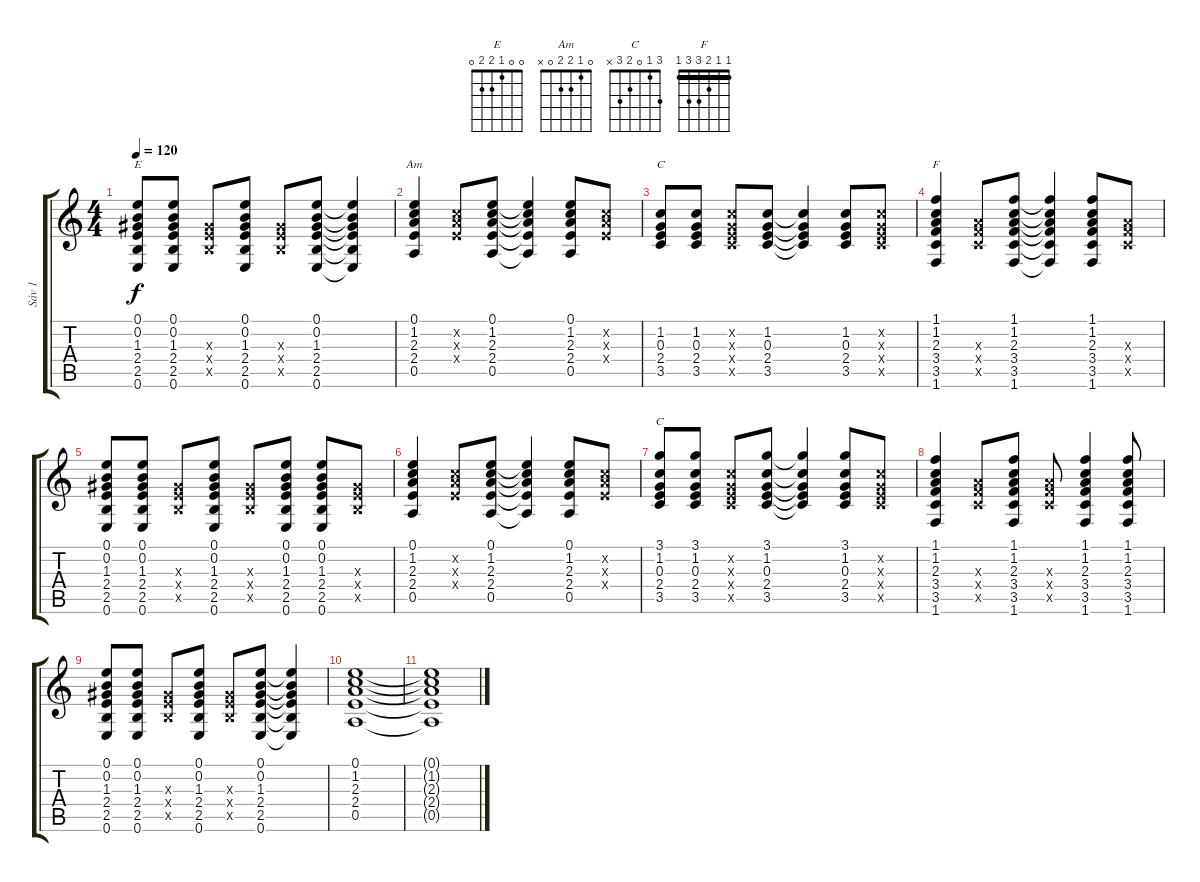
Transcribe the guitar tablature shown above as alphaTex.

\track ("Sáv 1" "Sáv 1") {instrument acousticguitarsteel}
\staff {score tabs}
\tuning (E4 B3 G3 D3 A2 E2) {hide}
\chord ("E" 0 0 1 2 2 0)
\chord ("Am" 0 1 2 2 0 x)
\chord ("C" x 1 0 2 3 x)
\chord ("F" 1 1 2 3 3 1) {barre 1}
\chord ("C" 3 1 0 2 3 x)
\ts (4 4)
\tempo 120
\clef g2
\ks c
(0.1 0.2 1.3 2.4 2.5 0.6).8{ch "E" dy f} (0.1 0.2 1.3 2.4 2.5 0.6).8 (1.3{x} 2.4{x} 2.5{x}).8 (0.1 0.2 1.3 2.4 2.5 0.6).8 (1.3{x} 2.4{x} 2.5{x}).8 (0.1 0.2 1.3 2.4 2.5 0.6).8 (0.1{t} 0.2{t} 1.3{t} 2.4{t} 2.5{t} 0.6{t}).4 |
(0.1 1.2 2.3 2.4 0.5).4{ch "Am"} (1.2{x} 2.3{x} 2.4{x}).8 (0.1 1.2 2.3 2.4 0.5).8 (0.1{t} 1.2{t} 2.3{t} 2.4{t} 0.5{t}).4 (0.1 1.2 2.3 2.4 0.5).8 (1.2{x} 2.3{x} 2.4{x}).8 |
(1.2 0.3 2.4 3.5).8{ch "C"} (1.2 0.3 2.4 3.5).8 (1.2{x} 0.3{x} 2.4{x} 3.5{x}).8 (1.2 0.3 2.4 3.5).8 (1.2{t} 0.3{t} 2.4{t} 3.5{t}).4 (1.2 0.3 2.4 3.5).8 (1.2{x} 0.3{x} 2.4{x} 3.5{x}).8 |
(1.1 1.2 2.3 3.4 3.5 1.6).4{ch "F"} (2.3{x} 3.4{x} 3.5{x}).8 (1.1 1.2 2.3 3.4 3.5 1.6).8 (1.1{t} 1.2{t} 2.3{t} 3.4{t} 3.5{t} 1.6{t}).4 (1.1 1.2 2.3 3.4 3.5 1.6).8 (2.3{x} 3.4{x} 3.5{x}).8 |
(0.1 0.2 1.3 2.4 2.5 0.6).8 (0.1 0.2 1.3 2.4 2.5 0.6).8 (1.3{x} 2.4{x} 2.5{x}).8 (0.1 0.2 1.3 2.4 2.5 0.6).8 (1.3{x} 2.4{x} 2.5{x}).8 (0.1 0.2 1.3 2.4 2.5 0.6).8 (0.1 0.2 1.3 2.4 2.5 0.6).8 (1.3{x} 2.4{x} 2.5{x}).8 |
(0.1 1.2 2.3 2.4 0.5).4 (1.2{x} 2.3{x} 2.4{x}).8 (0.1 1.2 2.3 2.4 0.5).8 (0.1{t} 1.2{t} 2.3{t} 2.4{t} 0.5{t}).4 (0.1 1.2 2.3 2.4 0.5).8 (1.2{x} 2.3{x} 2.4{x}).8 |
(3.1 1.2 0.3 2.4 3.5).8{ch "C"} (3.1 1.2 0.3 2.4 3.5).8 (1.2{x} 0.3{x} 2.4{x} 3.5{x}).8 (3.1 1.2 0.3 2.4 3.5).8 (3.1{t} 1.2{t} 0.3{t} 2.4{t} 3.5{t}).4 (3.1 1.2 0.3 2.4 3.5).8 (1.2{x} 0.3{x} 2.4{x} 3.5{x}).8 |
(1.1 1.2 2.3 3.4 3.5 1.6).4 (2.3{x} 3.4{x} 3.5{x}).8 (1.1 1.2 2.3 3.4 3.5 1.6).8 (2.3{x} 3.4{x} 3.5{x}).8 (1.1 1.2 2.3 3.4 3.5 1.6).4 (1.1 1.2 2.3 3.4 3.5 1.6).8 |
(0.1 0.2 1.3 2.4 2.5 0.6).8 (0.1 0.2 1.3 2.4 2.5 0.6).8 (1.3{x} 2.4{x} 2.5{x}).8 (0.1 0.2 1.3 2.4 2.5 0.6).8 (1.3{x} 2.4{x} 2.5{x}).8 (0.1 0.2 1.3 2.4 2.5 0.6).8 (0.1{t} 0.2{t} 1.3{t} 2.4{t} 2.5{t} 0.6{t}).4 |
(0.1 1.2 2.3 2.4 0.5).1{volume 0} |
(0.1{t} 1.2{t} 2.3{t} 2.4{t} 0.5{t}).1
